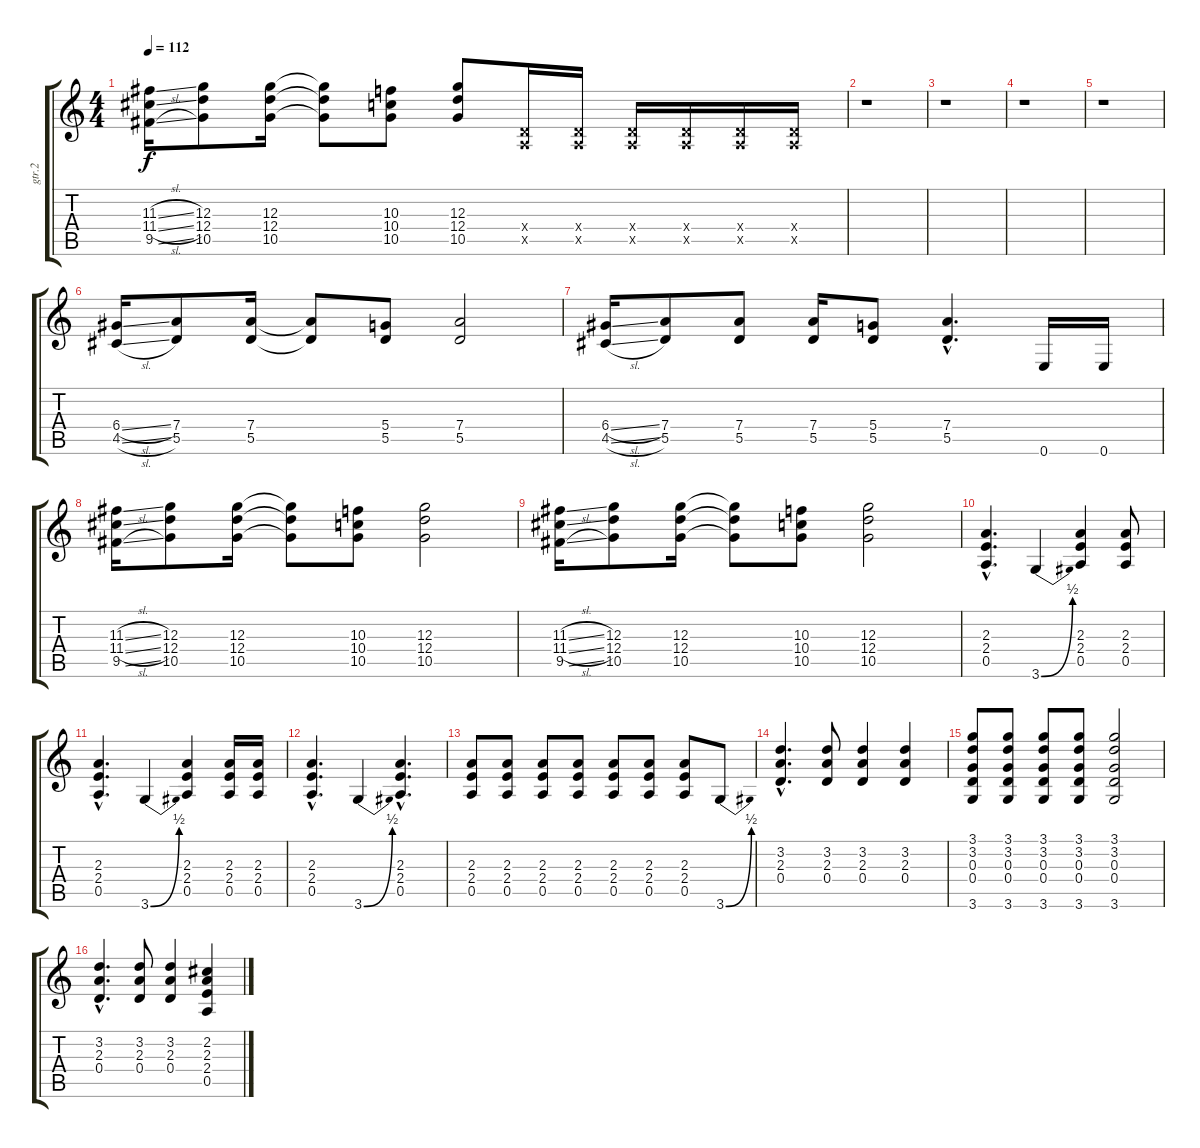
\track ("gtr.2" "gtr.2") {instrument overdrivenguitar}
\staff {score tabs}
\tuning (E4 B3 G3 D3 A2 E2) {hide}
\ts (4 4)
\tempo 112
\clef g2
\ks c
(11.3{sl} 11.4{sl} 9.5{sl}).16{dy f} (12.3 12.4 10.5).8 (12.3 12.4 10.5).16 (12.3{t} 12.4{t} 10.5{t}).8 (10.3 10.4 10.5).8 (12.3 12.4 10.5).8 (0.4{x} 0.5{x}).16 (0.4{x} 0.5{x}).16 (0.4{x} 0.5{x}).16 (0.4{x} 0.5{x}).16 (0.4{x} 0.5{x}).16 (0.4{x} 0.5{x}).16 |
r.1 |
r.1 |
r.1 |
r.1 |
(6.4{sl} 4.5{sl}).16 (7.4 5.5).8 (7.4 5.5).16 (7.4{t} 5.5{t}).8 (5.4 5.5).8 (7.4 5.5).2 |
(6.4{sl} 4.5{sl}).16 (7.4 5.5).8 (7.4 5.5).8 (7.4 5.5).16 (5.4 5.5).8 (7.4{hac} 5.5{hac}).4{d} 0.6.16 0.6.16 |
(11.3{sl} 11.4{sl} 9.5{sl}).16 (12.3 12.4 10.5).8 (12.3 12.4 10.5).16 (12.3{t} 12.4{t} 10.5{t}).8 (10.3 10.4 10.5).8 (12.3 12.4 10.5).2 |
(11.3{sl} 11.4{sl} 9.5{sl}).16 (12.3 12.4 10.5).8 (12.3 12.4 10.5).16 (12.3{t} 12.4{t} 10.5{t}).8 (10.3 10.4 10.5).8 (12.3 12.4 10.5).2 |
(2.3{hac} 2.4{hac} 0.5{hac}).4{d} 3.6{be (bend 0 0 60 2)}.4 (2.3 2.4 0.5).4 (2.3 2.4 0.5).8 |
(2.3{hac} 2.4{hac} 0.5{hac}).4{d} 3.6{be (bend 0 0 60 2)}.4 (2.3 2.4 0.5).4 (2.3 2.4 0.5).16 (2.3 2.4 0.5).16 |
(2.3{hac} 2.4{hac} 0.5{hac}).4{d} 3.6{be (bend 0 0 60 2)}.4 (2.3{hac} 2.4{hac} 0.5{hac}).4{d} |
(2.3 2.4 0.5).8 (2.3 2.4 0.5).8 (2.3 2.4 0.5).8 (2.3 2.4 0.5).8 (2.3 2.4 0.5).8 (2.3 2.4 0.5).8 (2.3 2.4 0.5).8 3.6{be (bend 0 0 60 2)}.8 |
(3.2{hac} 2.3{hac} 0.4{hac}).4{d} (3.2 2.3 0.4).8 (3.2 2.3 0.4).4 (3.2 2.3 0.4).4 |
(3.1 3.2 0.3 0.4 3.6).8 (3.1 3.2 0.3 0.4 3.6).8 (3.1 3.2 0.3 0.4 3.6).8 (3.1 3.2 0.3 0.4 3.6).8 (3.1 3.2 0.3 0.4 3.6).2 |
(3.2{hac} 2.3{hac} 0.4{hac}).4{d} (3.2 2.3 0.4).8 (3.2 2.3 0.4).4 (2.2 2.3 2.4 0.5).4
